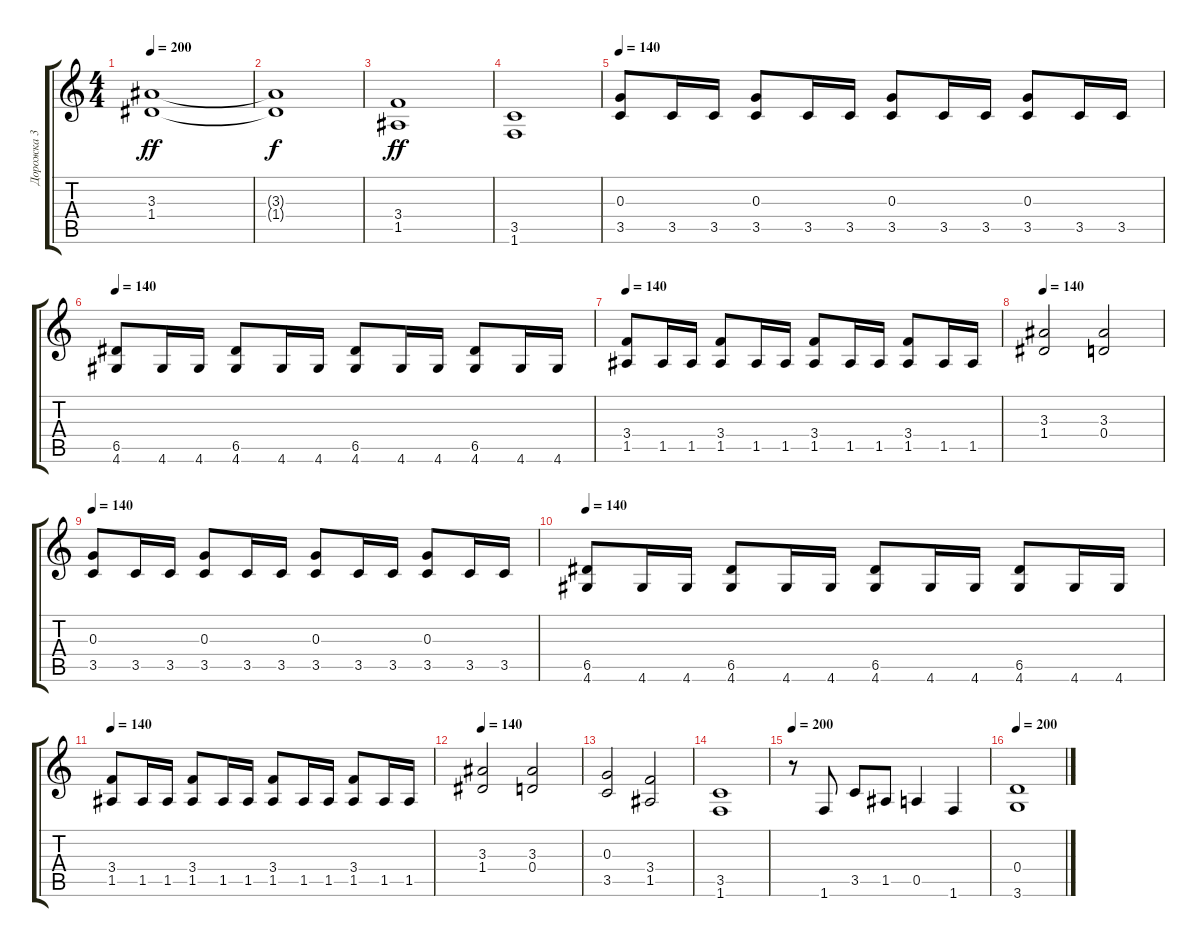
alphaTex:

\track ("Дорожка 3" "Дорожка 3") {instrument distortionguitar}
\staff {score tabs}
\tuning (E4 B3 G3 D3 A2 E2) {hide}
\ts (4 4)
\tempo 200
\clef g2
\ks c
(3.3 1.4).1{dy ff} |
(3.3{t} 1.4{t}).1{dy f} |
(3.4 1.5).1{dy ff} |
(3.5 1.6).1 |
\tempo 140
(0.3 3.5).8 3.5.16 3.5.16 (0.3 3.5).8 3.5.16 3.5.16 (0.3 3.5).8 3.5.16 3.5.16 (0.3 3.5).8 3.5.16 3.5.16 |
\tempo 140
(6.5 4.6).8 4.6.16 4.6.16 (6.5 4.6).8 4.6.16 4.6.16 (6.5 4.6).8 4.6.16 4.6.16 (6.5 4.6).8 4.6.16 4.6.16 |
\tempo 140
(3.4 1.5).8 1.5.16 1.5.16 (3.4 1.5).8 1.5.16 1.5.16 (3.4 1.5).8 1.5.16 1.5.16 (3.4 1.5).8 1.5.16 1.5.16 |
\tempo 140
(3.3 1.4).2 (3.3 0.4).2 |
\tempo 140
(0.3 3.5).8 3.5.16 3.5.16 (0.3 3.5).8 3.5.16 3.5.16 (0.3 3.5).8 3.5.16 3.5.16 (0.3 3.5).8 3.5.16 3.5.16 |
\tempo 140
(6.5 4.6).8 4.6.16 4.6.16 (6.5 4.6).8 4.6.16 4.6.16 (6.5 4.6).8 4.6.16 4.6.16 (6.5 4.6).8 4.6.16 4.6.16 |
\tempo 140
(3.4 1.5).8 1.5.16 1.5.16 (3.4 1.5).8 1.5.16 1.5.16 (3.4 1.5).8 1.5.16 1.5.16 (3.4 1.5).8 1.5.16 1.5.16 |
\tempo 140
(3.3 1.4).2 (3.3 0.4).2 |
(0.3 3.5).2 (3.4 1.5).2 |
(3.5 1.6).1 |
\tempo 200
r.8 1.6.8 3.5.8 1.5.8 0.5.4 1.6.4 |
\tempo 200
(0.4 3.6).1
